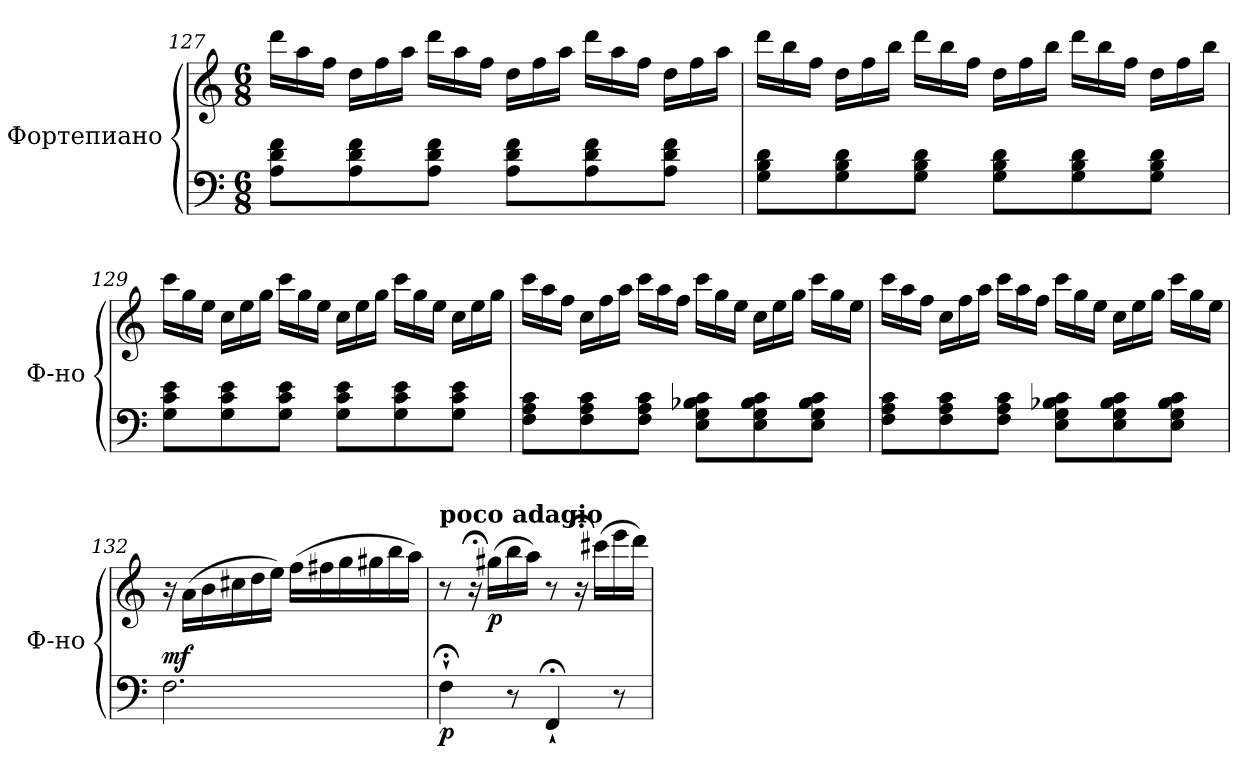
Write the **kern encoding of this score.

**kern	**kern	**dynam
*part1	*part1	*part1
*staff2	*staff1	*staff1/2
*I"Фортепиано	*	*
*I'Ф-но	*	*
*clefF4	*clefG2	*
*k[]	*k[]	*
*M6/8	*M6/8	*
*	*Xtuplet	*
=127	=127	=127
8A\ 8d\ 8f\L	24ddd\LL	.
.	24aa\	.
.	24ff\JJ	.
8A\ 8d\ 8f\	24dd\LL	.
.	24ff\	.
.	24aa\JJ	.
8A\ 8d\ 8f\J	24ddd\LL	.
.	24aa\	.
.	24ff\JJ	.
8A\ 8d\ 8f\L	24dd\LL	.
.	24ff\	.
.	24aa\JJ	.
8A\ 8d\ 8f\	24ddd\LL	.
.	24aa\	.
.	24ff\JJ	.
8A\ 8d\ 8f\J	24dd\LL	.
.	24ff\	.
.	24aa\JJ	.
!!LO:LB:g=z
=128	=128	=128
8G\ 8B\ 8d\L	24ddd\LL	.
.	24bb\	.
.	24ff\JJ	.
8G\ 8B\ 8d\	24dd\LL	.
.	24ff\	.
.	24bb\JJ	.
8G\ 8B\ 8d\J	24ddd\LL	.
.	24bb\	.
.	24ff\JJ	.
8G\ 8B\ 8d\L	24dd\LL	.
.	24ff\	.
.	24bb\JJ	.
8G\ 8B\ 8d\	24ddd\LL	.
.	24bb\	.
.	24ff\JJ	.
8G\ 8B\ 8d\J	24dd\LL	.
.	24ff\	.
.	24bb\JJ	.
=129	=129	=129
8G\ 8c\ 8e\L	24ccc\LL	.
.	24gg\	.
.	24ee\JJ	.
8G\ 8c\ 8e\	24cc\LL	.
.	24ee\	.
.	24gg\JJ	.
8G\ 8c\ 8e\J	24ccc\LL	.
.	24gg\	.
.	24ee\JJ	.
8G\ 8c\ 8e\L	24cc\LL	.
.	24ee\	.
.	24gg\JJ	.
8G\ 8c\ 8e\	24ccc\LL	.
.	24gg\	.
.	24ee\JJ	.
8G\ 8c\ 8e\J	24cc\LL	.
.	24ee\	.
.	24gg\JJ	.
!!LO:LB:g=z
=130	=130	=130
8F\ 8A\ 8c\L	24ccc\LL	.
.	24aa\	.
.	24ff\JJ	.
8F\ 8A\ 8c\	24cc\LL	.
.	24ff\	.
.	24aa\JJ	.
8F\ 8A\ 8c\J	24ccc\LL	.
.	24aa\	.
.	24ff\JJ	.
8E\ 8G\ 8B-X\ 8c\L	24ccc\LL	.
.	24gg\	.
.	24ee\JJ	.
8E\ 8G\ 8B-\ 8c\	24cc\LL	.
.	24ee\	.
.	24gg\JJ	.
8E\ 8G\ 8B-\ 8c\J	24ccc\LL	.
.	24gg\	.
.	24ee\JJ	.
=131	=131	=131
8F\ 8A\ 8c\L	24ccc\LL	.
.	24aa\	.
.	24ff\JJ	.
8F\ 8A\ 8c\	24cc\LL	.
.	24ff\	.
.	24aa\JJ	.
8F\ 8A\ 8c\J	24ccc\LL	.
.	24aa\	.
.	24ff\JJ	.
8E\ 8G\ 8B-X\ 8c\L	24ccc\LL	.
.	24gg\	.
.	24ee\JJ	.
8E\ 8G\ 8B-\ 8c\	24cc\LL	.
.	24ee\	.
.	24gg\JJ	.
8E\ 8G\ 8B-\ 8c\J	24ccc\LL	.
.	24gg\	.
.	24ee\JJ	.
!!LO:PB:g=z
=132	=132	=132
!	!	!LO:DY:a=2
2.F\	16r	mf
.	(>16a\LL	.
.	16b\	.
.	16cc#X\	.
.	16dd\	.
.	16ee\JJ)	.
.	(>16ff\LL	.
.	16ff#X\	.
.	16gg\	.
.	16gg#X\	.
.	16bb\	.
.	16aa\JJ)	.
=133	=133	=133
!	!LO:TX:a:B:t=poco adagio	!
!	!	!LO:DY:b=2
4F;<`>\	8r	p
.	16r;<	.
!	!	!LO:DY:b
.	(>16gg#X\LL	p
8r	16bb\	.
.	16aa\JJ)	.
4FF;<`</	8r	.
.	16r;<	.
.	(>16ccc#X\LL	.
8r	16eee\	.
.	16ddd\JJ)	.
=	=	=
*-	*-	*-
